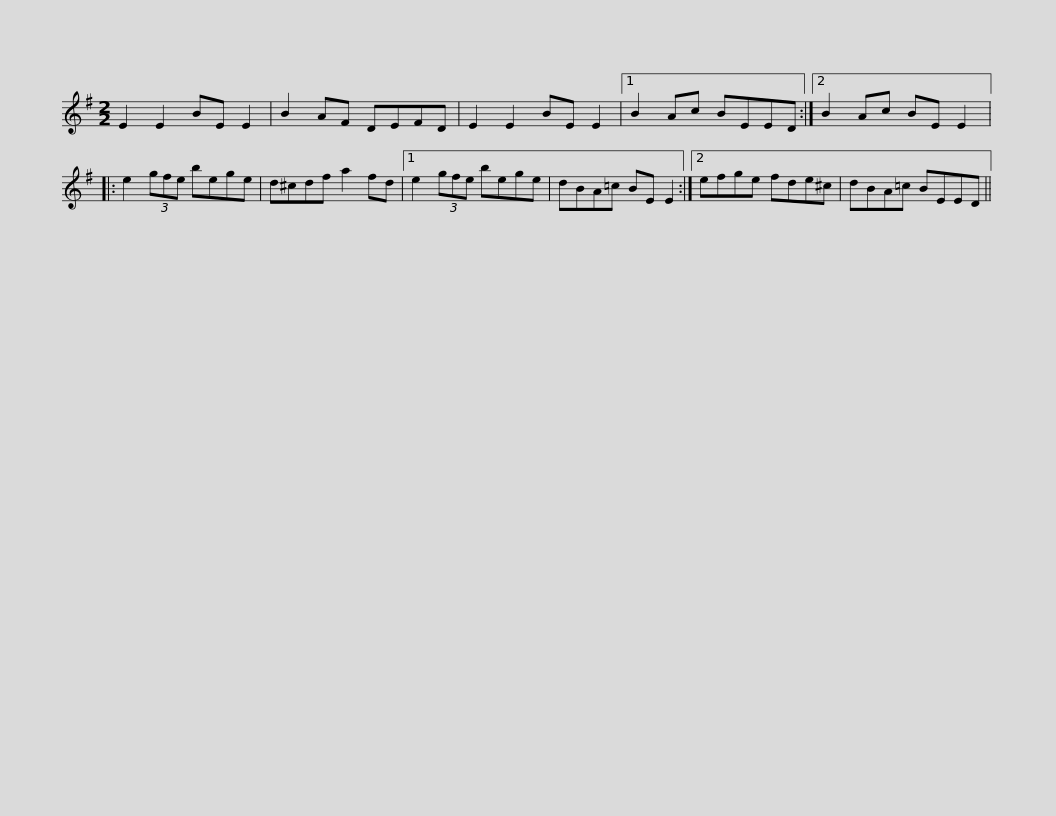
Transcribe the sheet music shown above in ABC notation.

X:1
L:1/8
M:2/2
I:linebreak $
K:Emin
V:1 treble
V:1
 E2 E2 BE E2 | B2 AF DEFD | E2 E2 BE E2 |1 B2 Ac BEED :|2 B2 Ac BE E2 |: %5
 e2 (3gfe bege |$ d^cdf a2 fd |1 e2 (3gfe bege | dBA=c BE E2 :|2 efge fde^c | %10
 dBA=c BEED || %11
